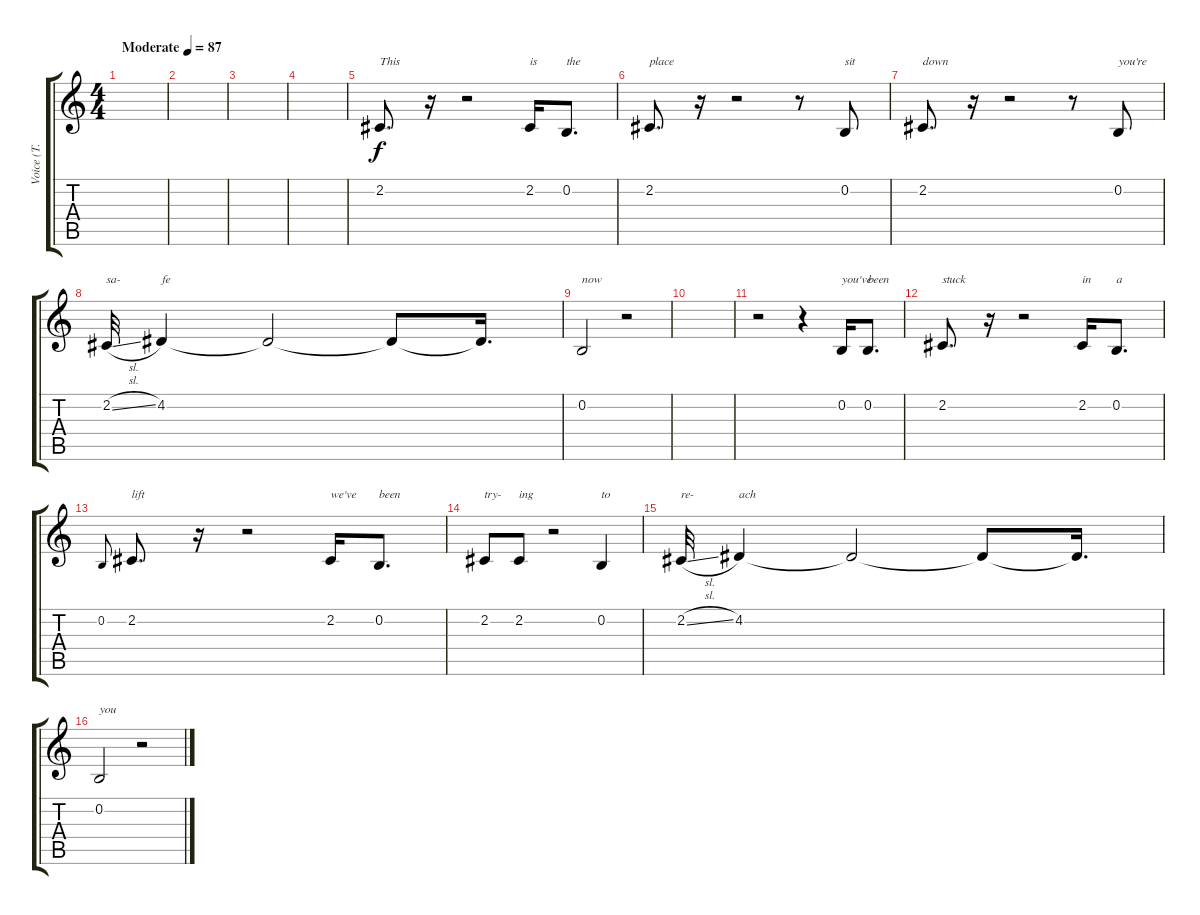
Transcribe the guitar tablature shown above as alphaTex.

\track ("Voice (T. Yorke)" "Voice (T. ") {instrument lead8bassandlead}
\staff {score tabs}
\tuning (E4 B3 G3 D3 A2 E2) {hide}
\ts (4 4)
\tempo (87 "Moderate")
\clef g2
\ks c
|
|
|
|
2.2.8{d txt "This"} r.16 r.2 2.2.16{txt "is"} 0.2.8{d txt "the"} |
2.2.8{d txt "place"} r.16 r.2 r.8 0.2.8{txt "sit"} |
2.2.8{d txt "down"} r.16 r.2 r.8 0.2.8{txt "you're"} |
2.2{sl}.32{txt "sa-"} 4.2.4{txt "fe"} 4.2{t}.2 4.2{t}.8 4.2{t}.16{d} |
0.2.2{txt "now"} r.2 |
|
r.2 r.4 0.2.16{txt "you've"} 0.2.8{d txt "been"} |
2.2.8{d txt "stuck"} r.16 r.2 2.2.16{txt "in"} 0.2.8{d txt "a"} |
0.2.8{gr onbeat} 2.2.8{d txt "lift"} r.16 r.2 2.2.16{txt "we've"} 0.2.8{d txt "been"} |
2.2.8{txt "try-"} 2.2.8{txt "ing"} r.2 0.2.4{txt "to"} |
2.2{sl}.32{txt "re-"} 4.2.4{txt "ach"} 4.2{t}.2 4.2{t}.8 4.2{t}.16{d} |
0.2.2{txt "you"} r.2
